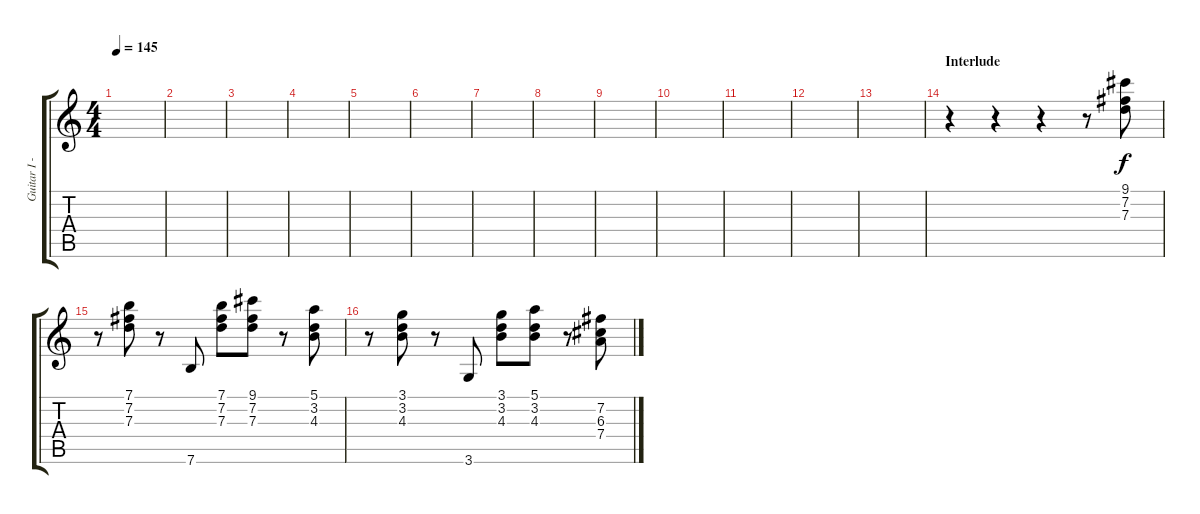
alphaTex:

\track ("Guitar I - Johnny Marr" "Guitar I -") {instrument distortionguitar}
\staff {score tabs}
\tuning (E4 B3 G3 D3 A2 E2) {hide}
\ts (4 4)
\tempo 145
\clef g2
\ks c
|
|
|
|
|
|
|
|
|
|
|
|
|
\section ("" "Interlude")
r.4 r.4 r.4 r.8 (9.1 7.2 7.3).8 |
r.8 (7.1 7.2 7.3).8 r.8 7.6.8 (7.1 7.2 7.3).8 (9.1 7.2 7.3).8 r.8 (5.1 3.2 4.3).8 |
r.8 (3.1 3.2 4.3).8 r.8 3.6.8 (3.1 3.2 4.3).8 (5.1 3.2 4.3).8 r.8 (7.2 6.3 7.4).8
